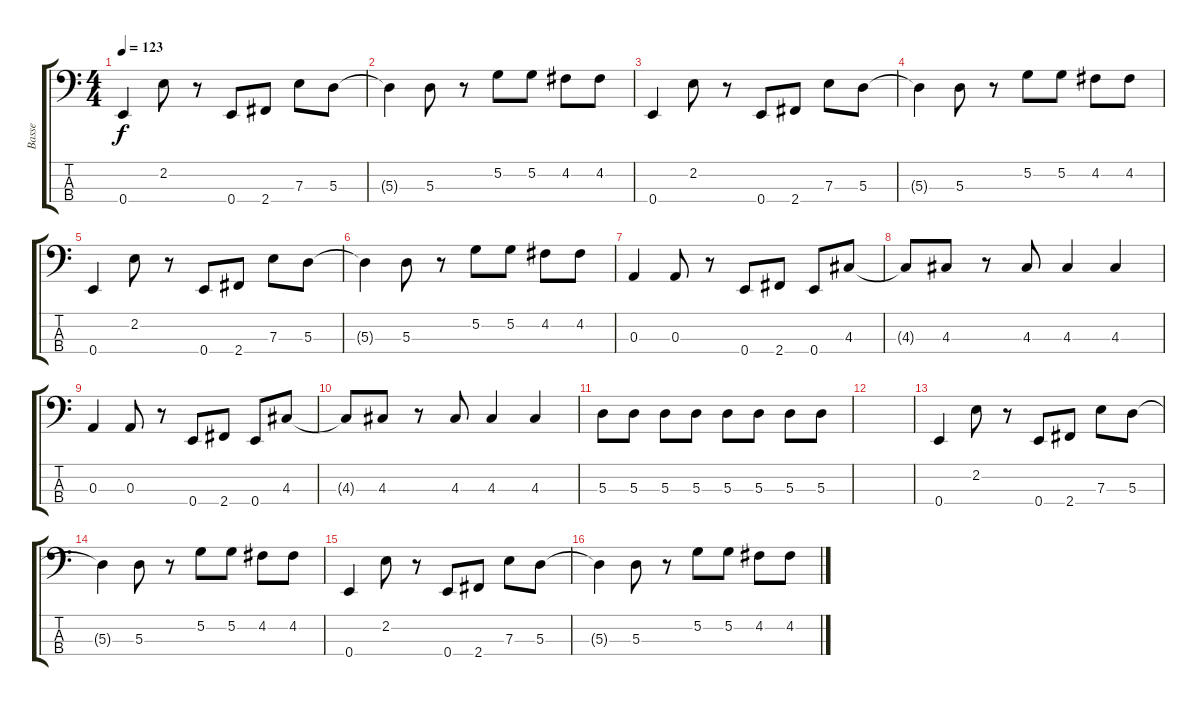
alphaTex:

\track ("Basse" "Basse") {instrument slapbass1}
\staff {score tabs}
\tuning (G2 D2 A1 E1) {hide}
\ts (4 4)
\tempo 123
\clef f4
\ks c
0.4.4{dy f} 2.2.8 r.8 0.4.8 2.4.8 7.3.8 5.3.8 |
5.3{t}.4 5.3.8 r.8 5.2.8 5.2.8 4.2.8 4.2.8 |
0.4.4 2.2.8 r.8 0.4.8 2.4.8 7.3.8 5.3.8 |
5.3{t}.4 5.3.8 r.8 5.2.8 5.2.8 4.2.8 4.2.8 |
0.4.4 2.2.8 r.8 0.4.8 2.4.8 7.3.8 5.3.8 |
5.3{t}.4 5.3.8 r.8 5.2.8 5.2.8 4.2.8 4.2.8 |
0.3.4 0.3.8 r.8 0.4.8 2.4.8 0.4.8 4.3.8 |
4.3{t}.8 4.3.8 r.8 4.3.8 4.3.4 4.3.4 |
0.3.4 0.3.8 r.8 0.4.8 2.4.8 0.4.8 4.3.8 |
4.3{t}.8 4.3.8 r.8 4.3.8 4.3.4 4.3.4 |
5.3.8 5.3.8 5.3.8 5.3.8 5.3.8 5.3.8 5.3.8 5.3.8 |
|
0.4.4 2.2.8 r.8 0.4.8 2.4.8 7.3.8 5.3.8 |
5.3{t}.4 5.3.8 r.8 5.2.8 5.2.8 4.2.8 4.2.8 |
0.4.4 2.2.8 r.8 0.4.8 2.4.8 7.3.8 5.3.8 |
5.3{t}.4 5.3.8 r.8 5.2.8 5.2.8 4.2.8 4.2.8
